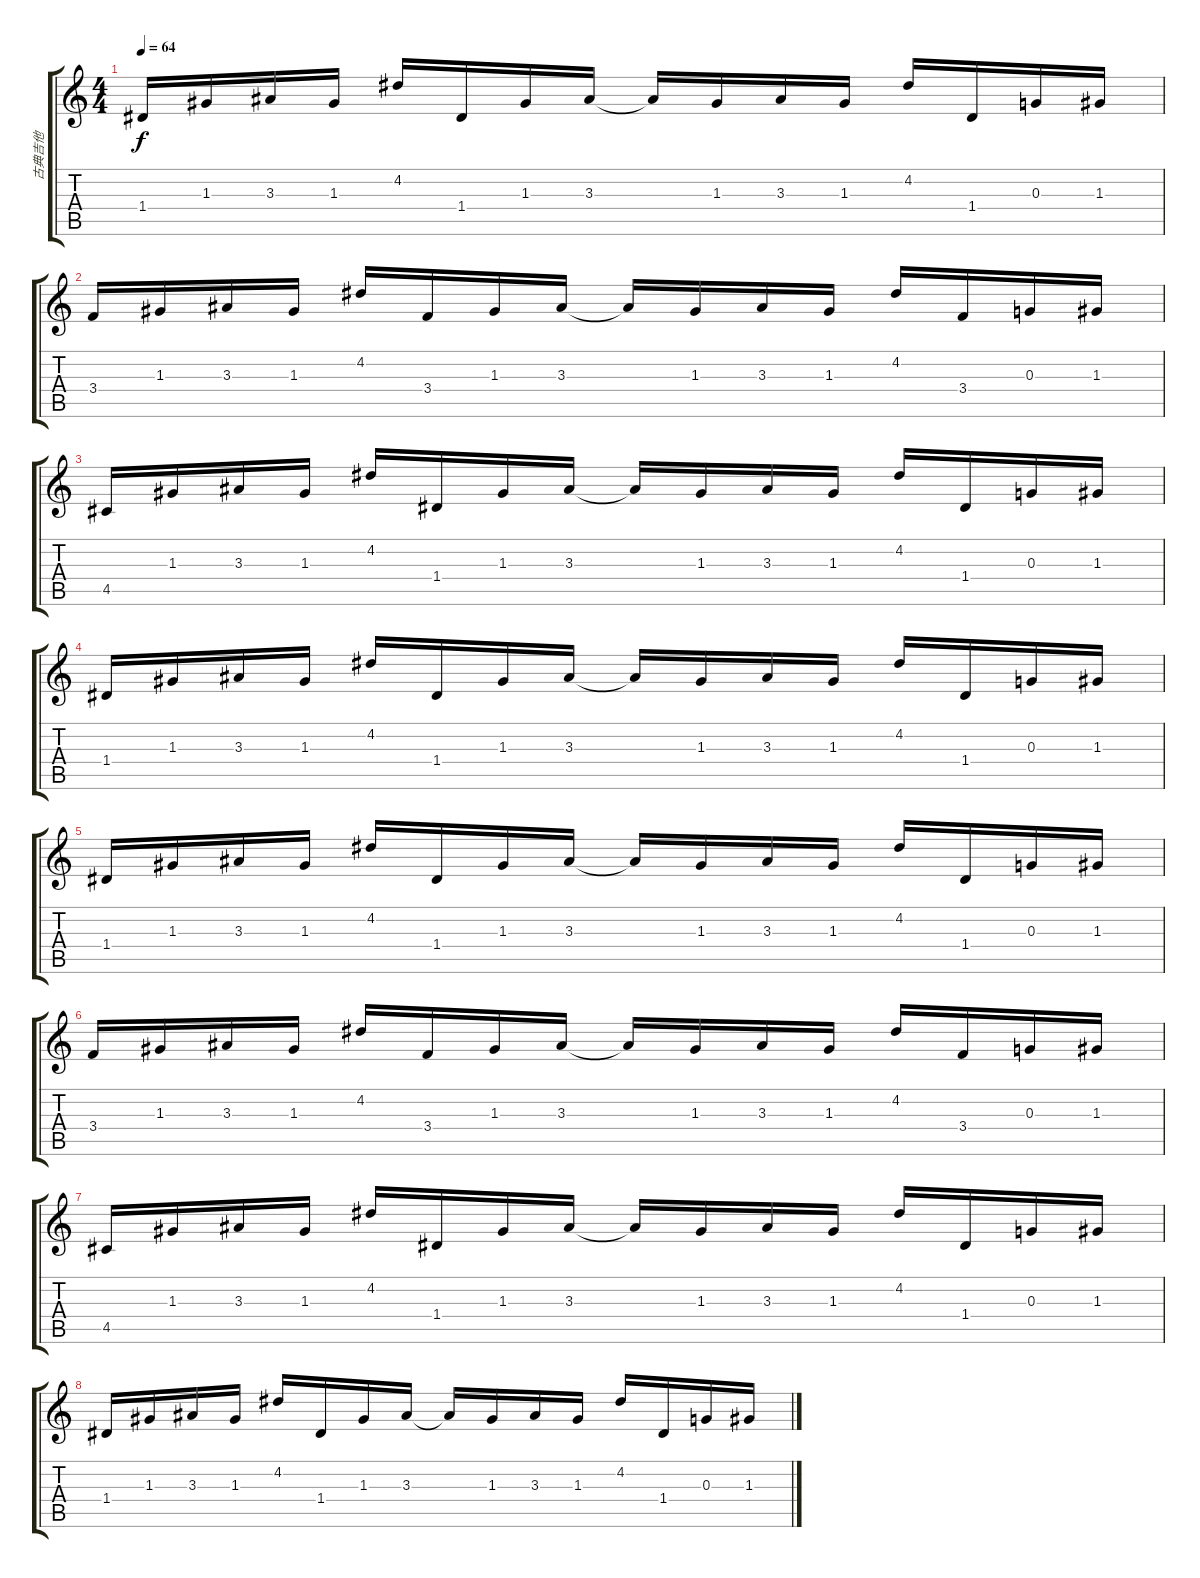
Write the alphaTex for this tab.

\track ("古典吉他" "古典吉他") {instrument acousticguitarnylon}
\staff {score tabs}
\tuning (E4 B3 G3 D3 A2 E2) {hide}
\ts (4 4)
\tempo 64
\clef g2
\ks c
1.4.16{dy f} 1.3.16 3.3.16 1.3.16 4.2.16 1.4.16 1.3.16 3.3.16 3.3{t}.16 1.3.16 3.3.16 1.3.16 4.2.16 1.4.16 0.3.16 1.3.16 |
3.4.16 1.3.16 3.3.16 1.3.16 4.2.16 3.4.16 1.3.16 3.3.16 3.3{t}.16 1.3.16 3.3.16 1.3.16 4.2.16 3.4.16 0.3.16 1.3.16 |
4.5.16 1.3.16 3.3.16 1.3.16 4.2.16 1.4.16 1.3.16 3.3.16 3.3{t}.16 1.3.16 3.3.16 1.3.16 4.2.16 1.4.16 0.3.16 1.3.16 |
1.4.16 1.3.16 3.3.16 1.3.16 4.2.16 1.4.16 1.3.16 3.3.16 3.3{t}.16 1.3.16 3.3.16 1.3.16 4.2.16 1.4.16 0.3.16 1.3.16 |
1.4.16 1.3.16 3.3.16 1.3.16 4.2.16 1.4.16 1.3.16 3.3.16 3.3{t}.16 1.3.16 3.3.16 1.3.16 4.2.16 1.4.16 0.3.16 1.3.16 |
3.4.16 1.3.16 3.3.16 1.3.16 4.2.16 3.4.16 1.3.16 3.3.16 3.3{t}.16 1.3.16 3.3.16 1.3.16 4.2.16 3.4.16 0.3.16 1.3.16 |
4.5.16 1.3.16 3.3.16 1.3.16 4.2.16 1.4.16 1.3.16 3.3.16 3.3{t}.16 1.3.16 3.3.16 1.3.16 4.2.16 1.4.16 0.3.16 1.3.16 |
1.4.16 1.3.16 3.3.16 1.3.16 4.2.16 1.4.16 1.3.16 3.3.16 3.3{t}.16 1.3.16 3.3.16 1.3.16 4.2.16 1.4.16 0.3.16 1.3.16
